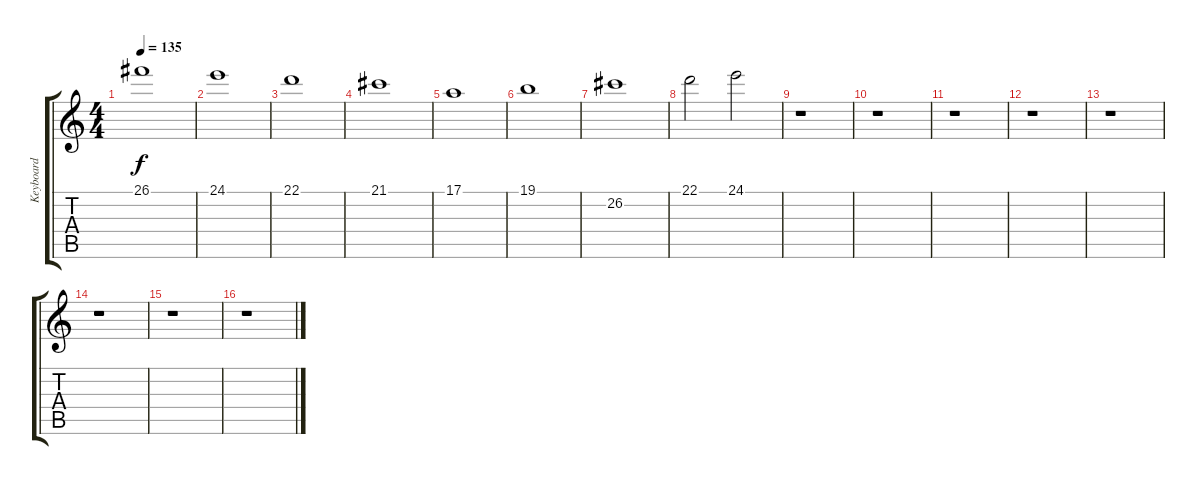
\track ("Keyboard" "Keyboard") {instrument stringensemble1}
\staff {score tabs}
\tuning (E4 B3 G3 D3 A2 E2) {hide}
\ts (4 4)
\tempo 135
\clef g2
\ks c
26.1.1{dy f} |
24.1.1 |
22.1.1 |
21.1.1 |
17.1.1 |
19.1.1 |
26.2.1 |
22.1.2 24.1.2 |
r.1 |
r.1 |
r.1 |
r.1 |
r.1 |
r.1 |
r.1 |
r.1
